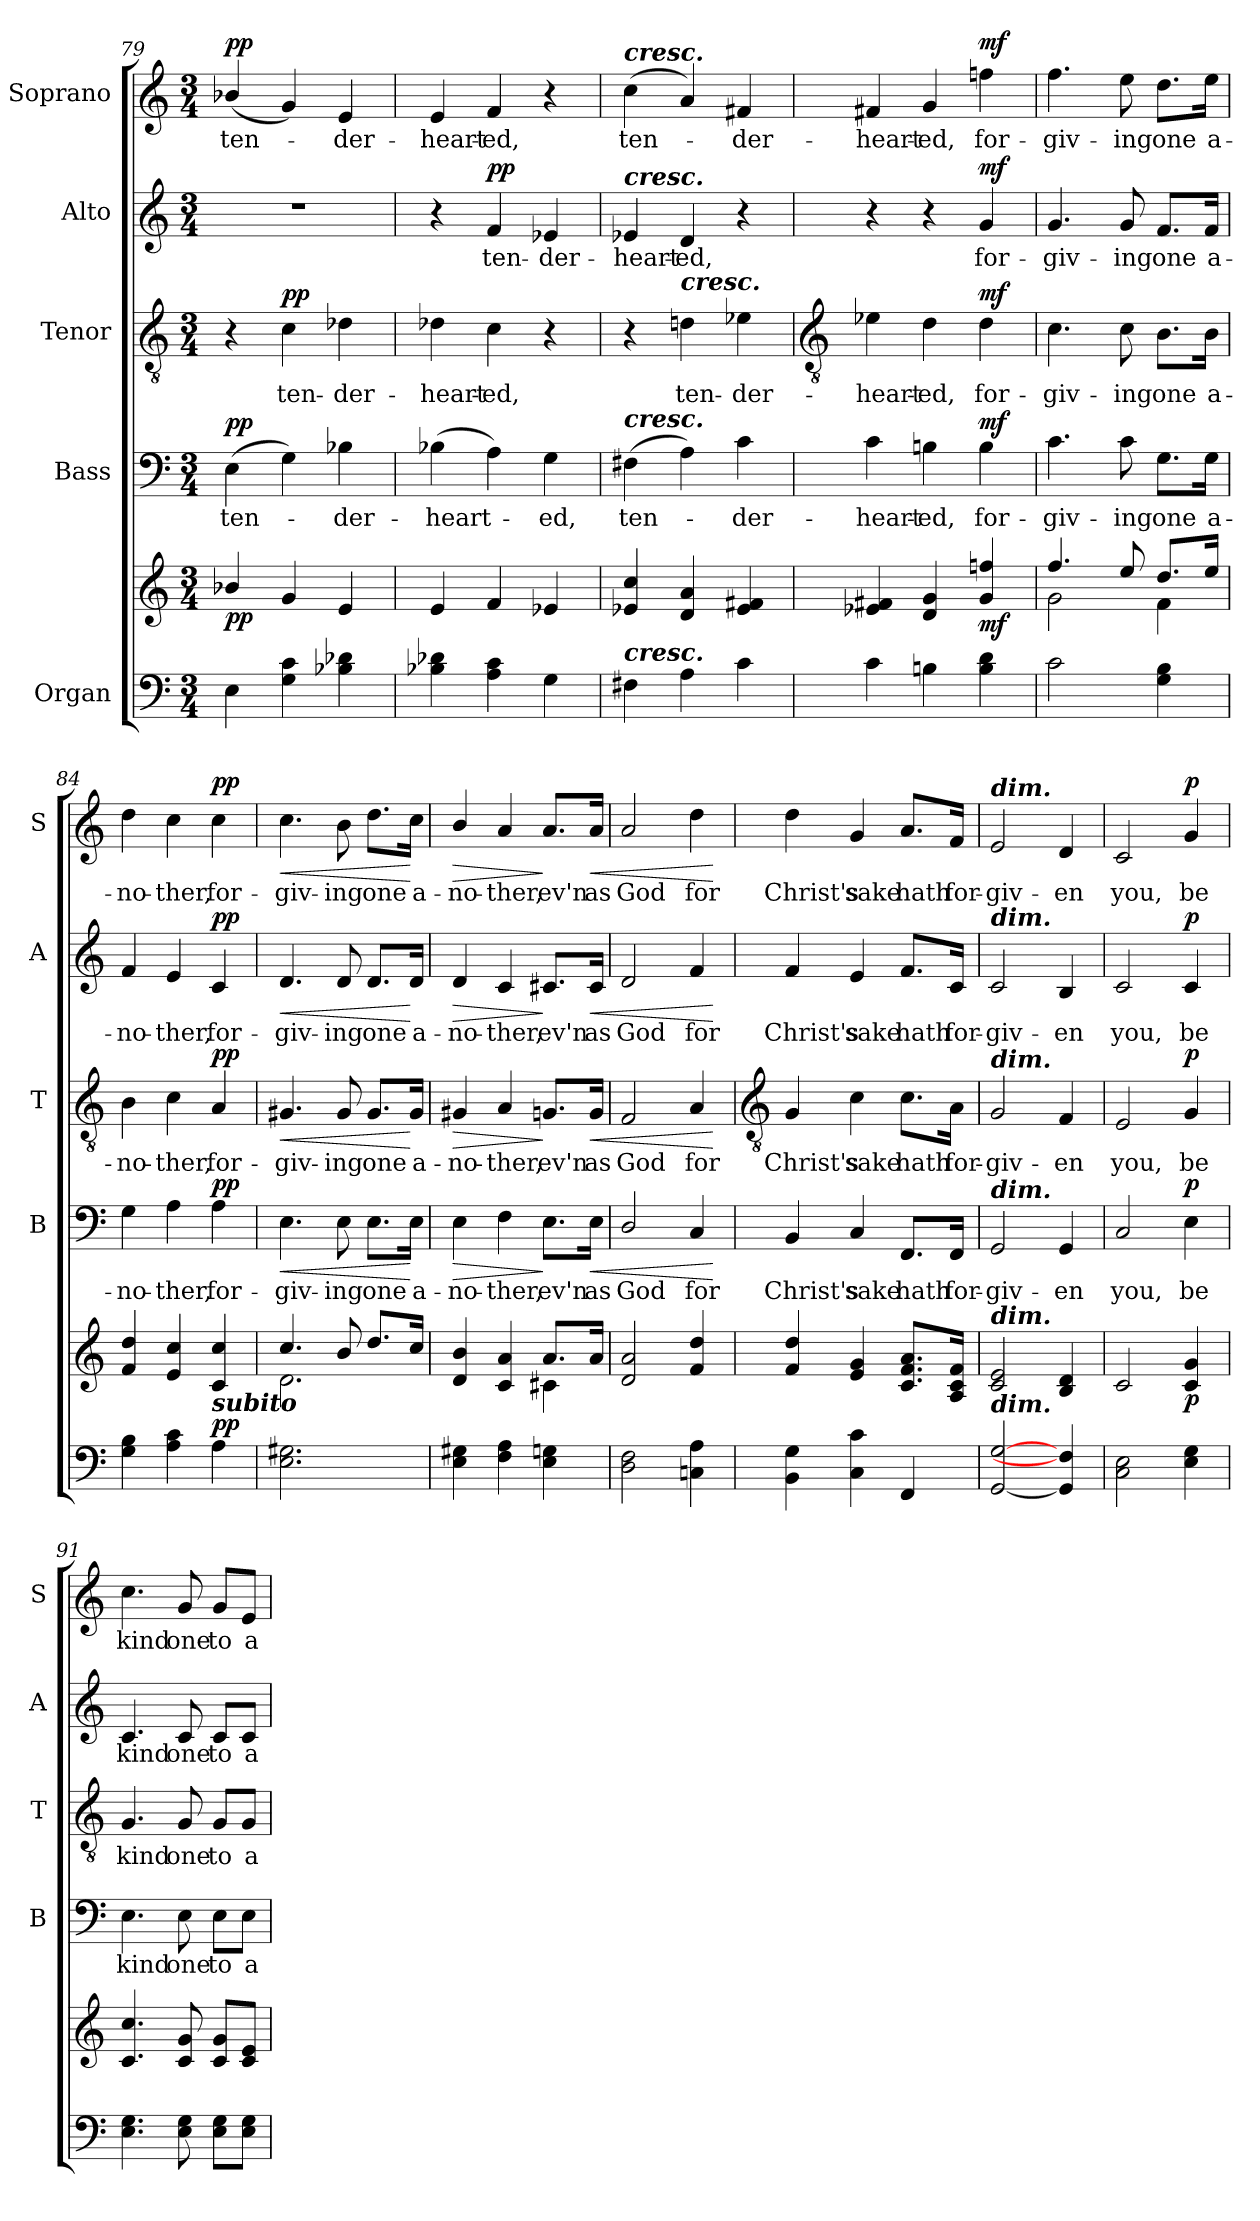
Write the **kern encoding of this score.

**kern	**kern	**dynam	**kern	**text	**dynam	**kern	**text	**dynam	**kern	**text	**dynam	**kern	**text	**dynam
*part5	*part5	*part5	*part4	*part4	*part4	*part3	*part3	*part3	*part2	*part2	*part2	*part1	*part1	*part1
*staff6	*staff5	*staff5/6	*staff4	*staff4	*staff4	*staff3	*staff3	*staff3	*staff2	*staff2	*staff2	*staff1	*staff1	*staff1
*I"Organ	*	*	*I"Bass	*	*	*I"Tenor	*	*	*I"Alto	*	*	*I"Soprano	*	*
*	*	*	*I'B	*	*	*I'T	*	*	*I'A	*	*	*I'S	*	*
*clefF4	*clefG2	*	*clefF4	*	*	*clefGv2	*	*	*clefG2	*	*	*clefG2	*	*
*k[]	*k[]	*	*k[]	*	*	*k[]	*	*	*k[]	*	*	*k[]	*	*
*C:	*C:	*	*C:	*	*	*C:	*	*	*C:	*	*	*C:	*	*
*M3/4	*M3/4	*	*M3/4	*	*	*M3/4	*	*	*M3/4	*	*	*M3/4	*	*
=79	=79	=79	=79	=79	=79	=79	=79	=79	=79	=79	=79	=79	=79	=79
!	!	!LO:DY:b	!	!LO:LY:b	!LO:DY:b	!	!	!	!LO:N:vis=1	!	!	!	!LO:LY:b	!LO:DY:b
4E	4b-X/	pp	(>4E	ten-	pp	4r	.	.	2.r	.	.	(<4b-X/	ten-	pp
!	!	!	!	!	!	!	!LO:LY:b	!LO:DY:b	!	!	!	!	!	!
4G 4c	4g	.	4G)	.	.	4c	ten-	pp	.	.	.	4g)	.	.
!	!	!	!	!LO:LY:b	!	!	!LO:LY:b	!	!	!	!	!	!LO:LY:b	!
4B-X 4d-X	4e	.	4B-X	der-	.	4d-X	-der-	.	.	.	.	4e	der-	.
=80	=80	=80	=80	=80	=80	=80	=80	=80	=80	=80	=80	=80	=80	=80
!	!	!	!	!LO:LY:b	!	!	!LO:LY:b	!	!	!	!	!	!LO:LY:b	!
4B-X 4d-X	4e	.	(>4B-X	-heart-	.	4d-X	-heart-	.	4r	.	.	4e	-heart-	.
!	!	!	!	!	!	!	!LO:LY:b	!	!	!LO:LY:b	!LO:DY:b	!	!LO:LY:b	!
4A 4c	4f	.	4A)	.	.	4c	-ed,	.	4f	ten-	pp	4f	-ed,	.
!	!	!	!	!LO:LY:b	!	!	!	!	!	!LO:LY:b	!	!	!	!
4G	4e-X	.	4G	ed,	.	4r	.	.	4e-X	-der-	.	4r	.	.
=81	=81	=81	=81	=81	=81	=81	=81	=81	=81	=81	=81	=81	=81	=81
!	!	!	!	!	!	!	!	!	!	!	!	!LO:TX:a:Bi:t=cresc.	!	!
!	!	!	!	!	!	!	!	!	!LO:TX:a:Bi:t=cresc.	!	!	!	!	!
!	!	!	!LO:TX:a:Bi:t=cresc.	!	!	!	!	!	!	!	!	!	!	!
!LO:TX:a:Bi:t=cresc.	!	!	!	!	!	!	!	!	!	!	!	!	!	!
!	!	!	!	!LO:LY:b	!	!	!	!	!	!LO:LY:b	!	!	!LO:LY:b	!
4F#X	4e-X 4cc	.	(>4F#X	ten-	.	4r	.	.	4e-X	-heart-	.	(<4cc	ten-	.
!	!	!	!	!	!	!LO:TX:a:Bi:t=cresc.	!	!	!	!	!	!	!	!
!	!	!	!	!	!	!	!LO:LY:b	!	!	!LO:LY:b	!	!	!	!
4A	4d 4a	.	4A)	.	.	4dn	ten-	.	4d	-ed,	.	4a)	.	.
!	!	!	!	!LO:LY:b	!	!	!LO:LY:b	!	!	!	!	!	!LO:LY:b	!
4c	4e- 4f#X	.	4c	der-	.	4e-X	-der-	.	4r	.	.	4f#X	der-	.
!!LO:LB:g=z
=82	=82	=82	=82	=82	=82	=82	=82	=82	=82	=82	=82	=82	=82	=82
*	*	*	*	*	*	*clefGv2	*	*	*	*	*	*	*	*
*	*^	*	*	*	*	*	*	*	*	*	*	*	*	*
!	!	!LO:N:vis=1	!	!	!LO:LY:b	!	!	!LO:LY:b	!	!	!	!	!	!LO:LY:b	!
4c	4e-X/ 4f#X/	2.ryy	.	4c	-heart-	.	4e-X	-heart-	.	4r	.	.	4f#X	-heart-	.
!	!	!	!	!	!LO:LY:b	!	!	!LO:LY:b	!	!	!	!	!	!LO:LY:b	!
4Bn	4d/ 4g/	.	.	4Bn	-ed,	.	4d	-ed,	.	4r	.	.	4g	-ed,	.
!	!	!	!LO:DY:b	!	!LO:LY:b	!LO:DY:b	!	!LO:LY:b	!LO:DY:b	!	!LO:LY:b	!LO:DY:b	!	!LO:LY:b	!LO:DY:b
4B 4d	4g/ 4ffn/	.	mf	4B	for-	mf	4d	for-	mf	4g	for-	mf	4ffn	for-	mf
=83	=83	=83	=83	=83	=83	=83	=83	=83	=83	=83	=83	=83	=83	=83	=83
!	!	!	!	!	!LO:LY:b	!	!	!LO:LY:b	!	!	!LO:LY:b	!	!	!LO:LY:b	!
2c	4.ff/	2g\	.	4.c	-giv-	.	4.c	-giv-	.	4.g	-giv-	.	4.ff	-giv-	.
!	!	!	!	!	!LO:LY:b	!	!	!LO:LY:b	!	!	!LO:LY:b	!	!	!LO:LY:b	!
.	8ee/	.	.	8c	-ing	.	8c	-ing	.	8g	-ing	.	8ee	-ing	.
!	!	!	!	!	!LO:LY:b	!	!	!LO:LY:b	!	!	!LO:LY:b	!	!	!LO:LY:b	!
4G 4B	8.dd/L	4f\	.	8.G\L	one	.	8.B\L	one	.	8.f/L	one	.	8.dd\L	one	.
!	!	!	!	!	!LO:LY:b	!	!	!LO:LY:b	!	!	!LO:LY:b	!	!	!LO:LY:b	!
.	16ee/J	.	.	16G\Jk	a-	.	16B\Jk	a-	.	16f/Jk	a-	.	16ee\Jk	a-	.
=84	=84	=84	=84	=84	=84	=84	=84	=84	=84	=84	=84	=84	=84	=84	=84
!	!	!LO:N:vis=1	!	!	!LO:LY:b	!	!	!LO:LY:b	!	!	!LO:LY:b	!	!	!LO:LY:b	!
4G 4B	4f/ 4dd/	2.ryy	.	4G	-no-	.	4B	-no-	.	4f	-no-	.	4dd	-no-	.
!	!	!	!	!	!LO:LY:b	!	!	!LO:LY:b	!	!	!LO:LY:b	!	!	!LO:LY:b	!
4A 4c	4e/ 4cc/	.	.	4A	-ther,	.	4c	-ther,	.	4e	-ther,	.	4cc	-ther,	.
!LO:TX:a:Bi:t=subito	!	!	!	!	!	!	!	!	!	!	!	!	!	!	!
!	!	!	!LO:DY:a=2	!	!LO:LY:b	!LO:DY:b	!	!LO:LY:b	!LO:DY:b	!	!LO:LY:b	!LO:DY:b	!	!LO:LY:b	!LO:DY:b
4A	4c/ 4cc/	.	pp	4A	for-	pp	4A	for-	pp	4c	for-	pp	4cc	for-	pp
=85	=85	=85	=85	=85	=85	=85	=85	=85	=85	=85	=85	=85	=85	=85	=85
!	!	!	!	!	!LO:LY:b	!LO:HP:b	!	!LO:LY:b	!LO:HP:b	!	!LO:LY:b	!LO:HP:b	!	!LO:LY:b	!LO:HP:b
2.E 2.G#X	4.cc/	2.d\	.	4.E	-giv-	<	4.G#X	-giv-	<	4.d	-giv-	<	4.cc	-giv-	<
!	!	!	!	!	!LO:LY:b	!	!	!LO:LY:b	!	!	!LO:LY:b	!	!	!LO:LY:b	!
.	8b/	.	.	8E	-ing	.	8G#	-ing	.	8d	-ing	.	8b	-ing	.
!	!	!	!	!	!LO:LY:b	!	!	!LO:LY:b	!	!	!LO:LY:b	!	!	!LO:LY:b	!
.	8.dd/L	.	.	8.E\L	one	.	8.G#/L	one	.	8.d/L	one	.	8.dd\L	one	.
!	!	!	!	!	!LO:LY:b	!	!	!LO:LY:b	!	!	!LO:LY:b	!	!	!LO:LY:b	!
.	16cc/J	.	.	16E\Jk	a-	[	16G#/Jk	a-	[	16d/Jk	a-	[	16cc\Jk	a-	[
=86	=86	=86	=86	=86	=86	=86	=86	=86	=86	=86	=86	=86	=86	=86	=86
!	!	!	!	!	!LO:LY:b	!LO:HP:b	!	!LO:LY:b	!LO:HP:b	!	!LO:LY:b	!LO:HP:b	!	!LO:LY:b	!LO:HP:b
4E 4G#X	4d/ 4b/	2ryy	.	4E	-no-	>	4G#X	-no-	>	4d	-no-	>	4b/	-no-	>
!	!	!	!	!	!LO:LY:b	!	!	!LO:LY:b	!	!	!LO:LY:b	!	!	!LO:LY:b	!
4F 4A	4c/ 4a/	.	.	4F	-ther,	.	4A	-ther,	.	4c	-ther,	.	4a	-ther,	.
!	!	!	!	!	!LO:LY:b	!	!	!LO:LY:b	!	!	!LO:LY:b	!	!	!LO:LY:b	!
4E 4Gn	8.a/L	4c#X\	.	8.E\L	ev'n	]	8.Gn/L	ev'n	]	8.c#X/L	ev'n	]	8.a/L	ev'n	]
!	!	!	!	!	!LO:LY:b	!LO:HP:b	!	!LO:LY:b	!LO:HP:b	!	!LO:LY:b	!LO:HP:b	!	!LO:LY:b	!LO:HP:b
.	16a/J	.	.	16E\Jk	as	<	16G/Jk	as	<	16c#/Jk	as	<	16a/Jk	as	<
=87	=87	=87	=87	=87	=87	=87	=87	=87	=87	=87	=87	=87	=87	=87	=87
!	!	!LO:N:vis=1	!LO:HP:b	!	!LO:LY:b	!	!	!LO:LY:b	!	!	!LO:LY:b	!	!	!LO:LY:b	!
2D\ 2F\	2d/ 2a/	2.ryy	<	2D/	God	.	2F	God	.	2d	God	.	2a	God	.
!	!	!	!	!	!LO:LY:b	!	!	!LO:LY:b	!	!	!LO:LY:b	!	!	!LO:LY:b	!
4Cn 4A	4f/ 4dd/	.	.	4C	for	.	4A	for	.	4f	for	.	4dd	for	.
*	*v	*v	*	*	*	*	*	*	*	*	*	*	*	*	*
.	.	[	.	.	[	.	.	[	.	.	[	.	.	[
!!LO:LB:g=z
=88	=88	=88	=88	=88	=88	=88	=88	=88	=88	=88	=88	=88	=88	=88
*	*	*	*	*	*	*clefGv2	*	*	*	*	*	*	*	*
!	!	!	!	!LO:LY:b	!	!	!LO:LY:b	!	!	!LO:LY:b	!	!	!LO:LY:b	!
4BB 4G	4f 4dd	.	4BB	Christ's	.	4G	Christ's	.	4f	Christ's	.	4dd	Christ's	.
!	!	!	!	!LO:LY:b	!	!	!LO:LY:b	!	!	!LO:LY:b	!	!	!LO:LY:b	!
4C 4c	4e 4g	.	4C	sake	.	4c	sake	.	4e	sake	.	4g	sake	.
!	!	!	!	!LO:LY:b	!	!	!LO:LY:b	!	!	!LO:LY:b	!	!	!LO:LY:b	!
4FF/	8.c 8.f 8.aL	.	8.FF/L	hath	.	8.c\L	hath	.	8.f/L	hath	.	8.a/L	hath	.
!	!	!	!	!LO:LY:b	!	!	!LO:LY:b	!	!	!LO:LY:b	!	!	!LO:LY:b	!
.	16A 16c 16fJ	.	16FF/Jk	for-	.	16A\Jk	for-	.	16c/Jk	for-	.	16f/Jk	for-	.
=89	=89	=89	=89	=89	=89	=89	=89	=89	=89	=89	=89	=89	=89	=89
!	!	!	!	!	!	!	!	!	!	!	!	!LO:TX:a:Bi:t=dim.	!	!
!	!	!	!	!	!	!	!	!	!LO:TX:a:Bi:t=dim.	!	!	!	!	!
!	!	!	!	!	!	!LO:TX:a:Bi:t=dim.	!	!	!	!	!	!	!	!
!	!	!	!LO:TX:a:Bi:t=dim.	!	!	!	!	!	!	!	!	!	!	!
!	!LO:TX:a:Bi:t=dim.	!	!	!	!	!	!	!	!	!	!	!	!	!
!LO:TX:a:Bi:t=dim.	!	!	!	!	!	!	!	!	!	!	!	!	!	!
!	!	!	!	!LO:LY:b	!	!	!LO:LY:b	!	!	!LO:LY:b	!	!	!LO:LY:b	!
[2GG/ [2G/	2c/ 2e/	.	2GG	-giv-	.	2G	-giv-	.	2c	-giv-	.	2e	-giv-	.
!	!	!	!	!LO:LY:b	!	!	!LO:LY:b	!	!	!LO:LY:b	!	!	!LO:LY:b	!
4GG/] 4F/]	4B 4d	.	4GG	-en	.	4F	-en	.	4B	-en	.	4d	-en	.
=90	=90	=90	=90	=90	=90	=90	=90	=90	=90	=90	=90	=90	=90	=90
!	!	!	!	!LO:LY:b	!	!	!LO:LY:b	!	!	!LO:LY:b	!	!	!LO:LY:b	!
2C 2E	2c	.	2C	you,	.	2E	you,	.	2c	you,	.	2c	you,	.
!	!	!LO:DY:b	!	!LO:LY:b	!LO:DY:b	!	!LO:LY:b	!LO:DY:b	!	!LO:LY:b	!LO:DY:b	!	!LO:LY:b	!LO:DY:b
4E 4G	4c 4g	p	4E	be	p	4G	be	p	4c	be	p	4g	be	p
=91	=91	=91	=91	=91	=91	=91	=91	=91	=91	=91	=91	=91	=91	=91
!	!	!	!	!LO:LY:b	!	!	!LO:LY:b	!	!	!LO:LY:b	!	!	!LO:LY:b	!
4.E 4.G	4.c 4.cc	.	4.E	kind	.	4.G	kind	.	4.c	kind	.	4.cc	kind	.
!	!	!	!	!LO:LY:b	!	!	!LO:LY:b	!	!	!LO:LY:b	!	!	!LO:LY:b	!
8E 8G	8c 8g	.	8E	one	.	8G	one	.	8c	one	.	8g	one	.
!	!	!	!	!LO:LY:b	!	!	!LO:LY:b	!	!	!LO:LY:b	!	!	!LO:LY:b	!
8E\ 8G\L	8c 8gL	.	8E\L	to	.	8G/L	to	.	8c/L	to	.	8g/L	to	.
!	!	!	!	!LO:LY:b	!	!	!LO:LY:b	!	!	!LO:LY:b	!	!	!LO:LY:b	!
8E\ 8G\J	8c 8eJ	.	8E\J	a-	.	8G/J	a-	.	8c/J	a-	.	8e/J	a-	.
=	=	=	=	=	=	=	=	=	=	=	=	=	=	=
*-	*-	*-	*-	*-	*-	*-	*-	*-	*-	*-	*-	*-	*-	*-
